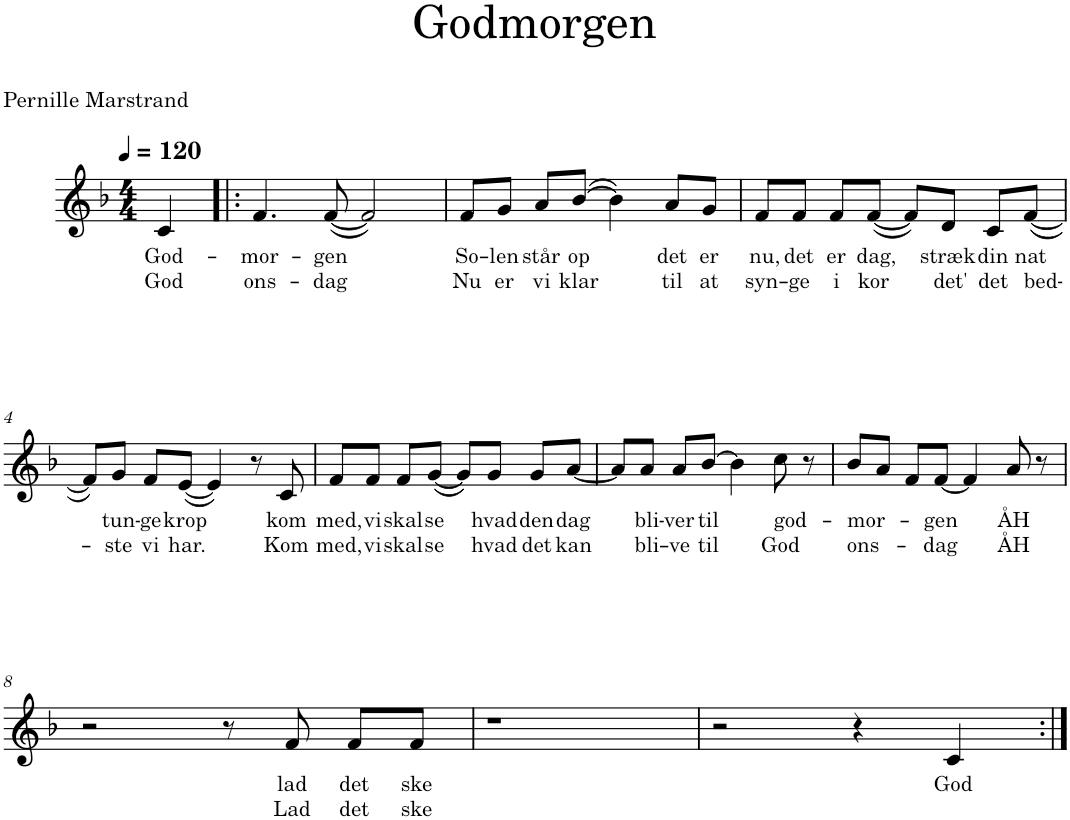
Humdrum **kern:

**kern	**text	**text
*part1	*part1	*part1
*staff1	*staff1	*staff1
*I"Sopran	*	*
*I'S.	*	*
*clefG2	*	*
*k[b-]	*	*
*M4/4	*	*
*MM120	*	*
=	=	=
!	!LO:LY:b	!LO:LY:b
4c/	God-	God
=1!|:	=1!|:	=1!|:
!	!LO:LY:b	!LO:LY:b
4.f/	-mor-	ons-
!	!LO:LY:b	!LO:LY:b
([8f/	-gen	-dag
2f/])	.	.
=2	=2	=2
!	!LO:LY:b	!LO:LY:b
8f/L	So-	Nu
!	!LO:LY:b	!LO:LY:b
8g/J	-len	er
!	!LO:LY:b	!LO:LY:b
8a/L	står	vi
!	!LO:LY:b	!LO:LY:b
([8b-/J	op	klar
4b-\])	.	.
!	!LO:LY:b	!LO:LY:b
8a/L	det	til
!	!LO:LY:b	!LO:LY:b
8g/J	er	at
=3	=3	=3
!	!LO:LY:b	!LO:LY:b
8f/L	nu,	syn-
!	!LO:LY:b	!LO:LY:b
8f/J	det	-ge
!	!LO:LY:b	!LO:LY:b
8f/L	er	i
!	!LO:LY:b	!LO:LY:b
([8f/J	dag,	kor
8f/L])	.	.
!	!LO:LY:b	!LO:LY:b
8d/J	stræk	det'
!	!LO:LY:b	!LO:LY:b
8c/L	din	det
!	!LO:LY:b	!LO:LY:b
([8f/J	nat	bed-
!!LO:LB:g=z
=4	=4	=4
8f/L])	.	.
!	!LO:LY:b	!LO:LY:b
8g/J	tun-	-ste
!	!LO:LY:b	!LO:LY:b
8f/L	-ge	vi
!	!LO:LY:b	!LO:LY:b
([8e/J	krop	har.
4e/])	.	.
8r	.	.
!	!LO:LY:b	!LO:LY:b
8c/	kom	Kom
=5	=5	=5
!	!LO:LY:b	!LO:LY:b
8f/L	med,	med,
!	!LO:LY:b	!LO:LY:b
8f/J	vi	vi
!	!LO:LY:b	!LO:LY:b
8f/L	skal	skal
!	!LO:LY:b	!LO:LY:b
([8g/J	se	se
8g/L])	.	.
!	!LO:LY:b	!LO:LY:b
8g/J	hvad	hvad
!	!LO:LY:b	!LO:LY:b
8g/L	den	det
!	!LO:LY:b	!LO:LY:b
[8a/J	dag	kan
=6	=6	=6
8a/L]	.	.
!	!LO:LY:b	!LO:LY:b
8a/J	bli-	bli-
!	!LO:LY:b	!LO:LY:b
8a/L	-ver	-ve
!	!LO:LY:b	!LO:LY:b
[8b-/J	til	til
4b-\]	.	.
!	!LO:LY:b	!LO:LY:b
8cc\	god-	God
8r	.	.
=7	=7	=7
!	!LO:LY:b	!LO:LY:b
8b-/L	-mor-	ons-
8a/J	.	.
8f/L	.	.
!	!LO:LY:b	!LO:LY:b
[8f/J	-gen	-dag
4f/]	.	.
!	!LO:LY:b	!LO:LY:b
8a/	ÅH	ÅH
8r	.	.
!!LO:LB:g=z
=8	=8	=8
2r	.	.
8r	.	.
!	!LO:LY:b	!LO:LY:b
8f/	lad	Lad
!	!LO:LY:b	!LO:LY:b
8f/L	det	det
!	!LO:LY:b	!LO:LY:b
8f/J	ske	ske
=9	=9	=9
1r	.	.
=10	=10	=10
2r	.	.
4r	.	.
!	!LO:LY:b	!
4c/	God	.
=:|!	=:|!	=:|!
*-	*-	*-
